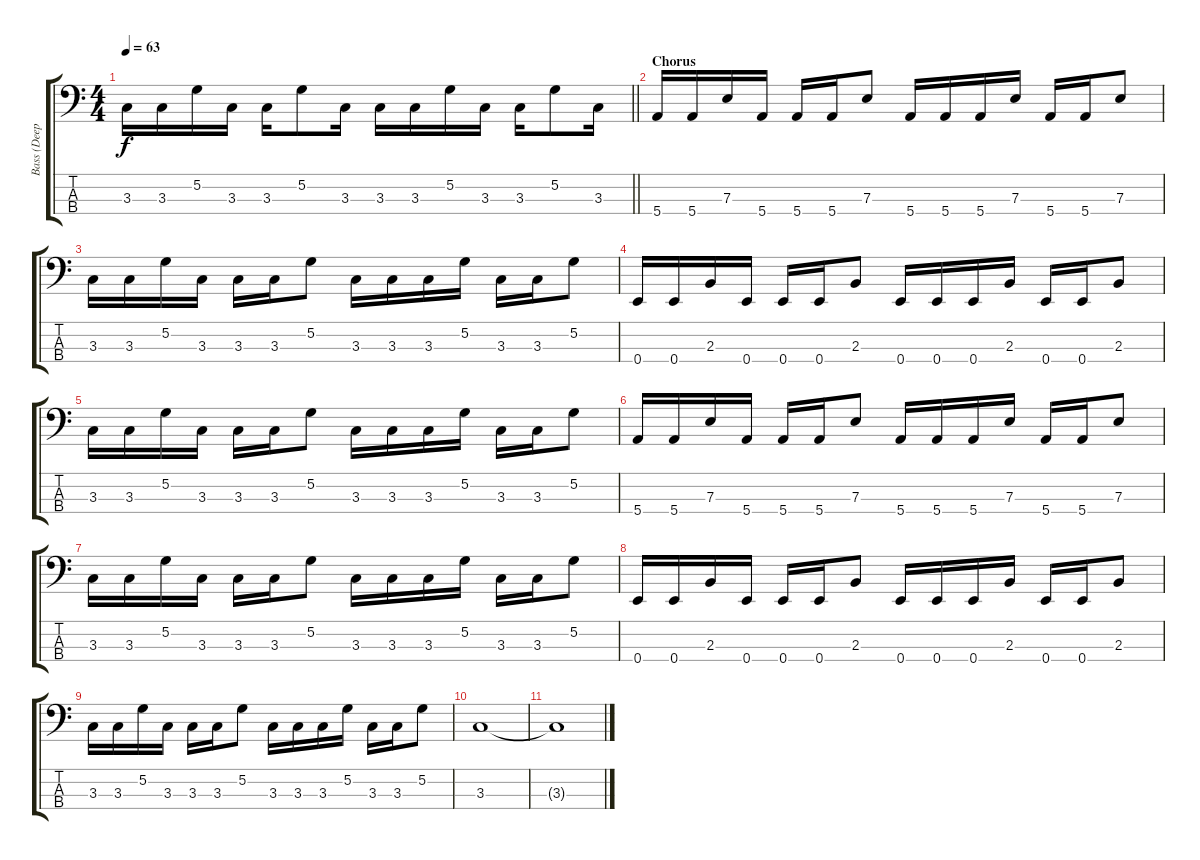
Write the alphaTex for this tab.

\track ("Bass (Deep synth)" "Bass (Deep") {instrument acousticbass}
\staff {score tabs}
\tuning (G2 D2 A1 E1) {hide}
\ts (4 4)
\tempo 63
\clef f4
\barLineRight lightlight
\ks c
3.3.16{dy f} 3.3.16 5.2.16 3.3.16 3.3.16 5.2.8 3.3.16 3.3.16 3.3.16 5.2.16 3.3.16 3.3.16 5.2.8 3.3.16 |
\section ("" "Chorus")
5.4.16 5.4.16 7.3.16 5.4.16 5.4.16 5.4.16 7.3.8 5.4.16 5.4.16 5.4.16 7.3.16 5.4.16 5.4.16 7.3.8 |
3.3.16 3.3.16 5.2.16 3.3.16 3.3.16 3.3.16 5.2.8 3.3.16 3.3.16 3.3.16 5.2.16 3.3.16 3.3.16 5.2.8 |
0.4.16 0.4.16 2.3.16 0.4.16 0.4.16 0.4.16 2.3.8 0.4.16 0.4.16 0.4.16 2.3.16 0.4.16 0.4.16 2.3.8 |
3.3.16 3.3.16 5.2.16 3.3.16 3.3.16 3.3.16 5.2.8 3.3.16 3.3.16 3.3.16 5.2.16 3.3.16 3.3.16 5.2.8 |
5.4.16 5.4.16 7.3.16 5.4.16 5.4.16 5.4.16 7.3.8 5.4.16 5.4.16 5.4.16 7.3.16 5.4.16 5.4.16 7.3.8 |
3.3.16 3.3.16 5.2.16 3.3.16 3.3.16 3.3.16 5.2.8 3.3.16 3.3.16 3.3.16 5.2.16 3.3.16 3.3.16 5.2.8 |
0.4.16 0.4.16 2.3.16 0.4.16 0.4.16 0.4.16 2.3.8 0.4.16 0.4.16 0.4.16 2.3.16 0.4.16 0.4.16 2.3.8 |
3.3.16 3.3.16 5.2.16 3.3.16 3.3.16 3.3.16 5.2.8 3.3.16 3.3.16 3.3.16 5.2.16 3.3.16 3.3.16 5.2.8 |
3.3.1 |
3.3{t}.1
